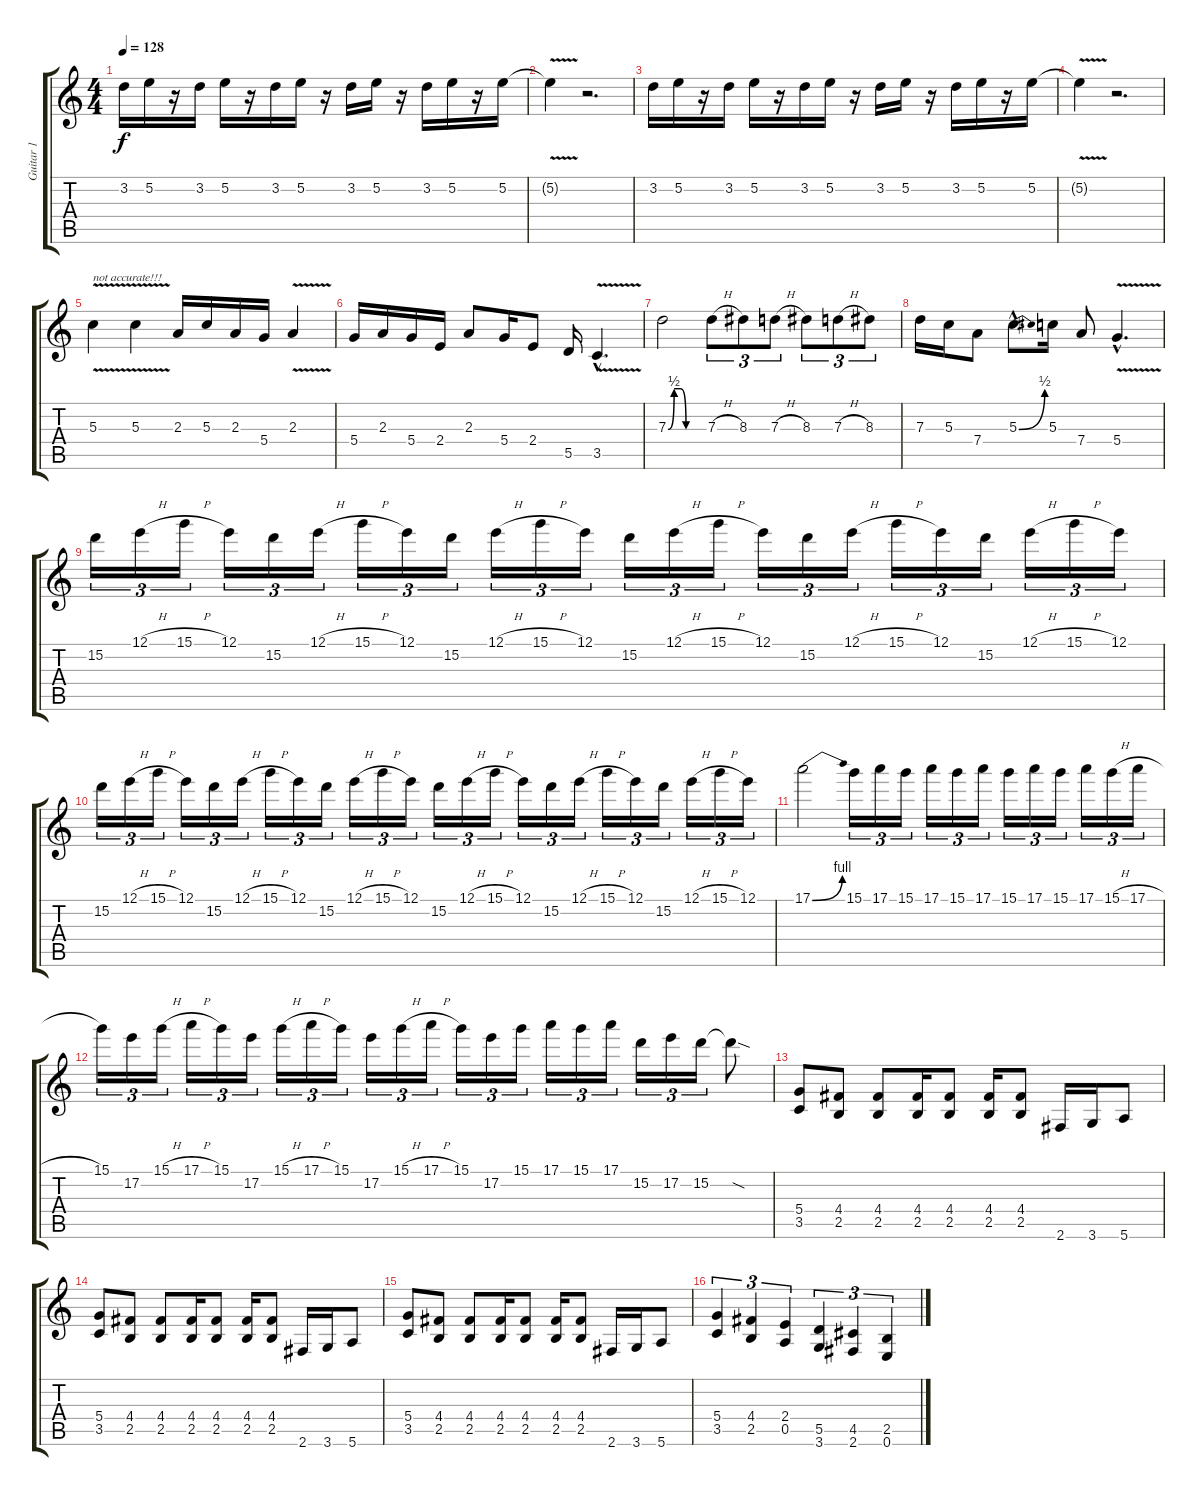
\track ("Guitar 1" "Guitar 1") {instrument distortionguitar}
\staff {score tabs}
\tuning (E4 B3 G3 D3 A2 E2) {hide}
\ts (4 4)
\tempo 128
\clef g2
\ks c
3.2.16{dy f} 5.2.16 r.16 3.2.16 5.2.16 r.16 3.2.16 5.2.16 r.16 3.2.16 5.2.16 r.16 3.2.16 5.2.16 r.16 5.2.16 |
5.2{v t}.4 r.2{d} |
3.2.16 5.2.16 r.16 3.2.16 5.2.16 r.16 3.2.16 5.2.16 r.16 3.2.16 5.2.16 r.16 3.2.16 5.2.16 r.16 5.2.16 |
5.2{v t}.4 r.2{d} |
5.3{v}.4{txt "not accurate!!!"} 5.3{v}.4 2.3.16 5.3.16 2.3.16 5.4.16 2.3{v}.4 |
5.4.16 2.3.16 5.4.16 2.4.16 2.3.8 5.4.16 2.4.8 5.5.16 3.5{v hac}.4{d} |
7.3{be (custom 0 0 10 2 20 2 30 0 60 0)}.2 7.3{h}.8{tu (3 2)} 8.3.8{tu (3 2)} 7.3{h}.8{tu (3 2)} 8.3.8{tu (3 2)} 7.3{h}.8{tu (3 2)} 8.3.8{tu (3 2)} |
7.3.16 5.3.16 7.4.8 5.3{be (bend 0 0 60 2) hac}.8{d} 5.3.16 7.4.8 5.4{v hac}.4{d} |
15.2.16{tu (3 2)} 12.1{h}.16{tu (3 2)} 15.1{h}.16{tu (3 2)} 12.1.16{tu (3 2)} 15.2.16{tu (3 2)} 12.1{h}.16{tu (3 2)} 15.1{h}.16{tu (3 2)} 12.1.16{tu (3 2)} 15.2.16{tu (3 2)} 12.1{h}.16{tu (3 2)} 15.1{h}.16{tu (3 2)} 12.1.16{tu (3 2)} 15.2.16{tu (3 2)} 12.1{h}.16{tu (3 2)} 15.1{h}.16{tu (3 2)} 12.1.16{tu (3 2)} 15.2.16{tu (3 2)} 12.1{h}.16{tu (3 2)} 15.1{h}.16{tu (3 2)} 12.1.16{tu (3 2)} 15.2.16{tu (3 2)} 12.1{h}.16{tu (3 2)} 15.1{h}.16{tu (3 2)} 12.1.16{tu (3 2)} |
15.2.16{tu (3 2)} 12.1{h}.16{tu (3 2)} 15.1{h}.16{tu (3 2)} 12.1.16{tu (3 2)} 15.2.16{tu (3 2)} 12.1{h}.16{tu (3 2)} 15.1{h}.16{tu (3 2)} 12.1.16{tu (3 2)} 15.2.16{tu (3 2)} 12.1{h}.16{tu (3 2)} 15.1{h}.16{tu (3 2)} 12.1.16{tu (3 2)} 15.2.16{tu (3 2)} 12.1{h}.16{tu (3 2)} 15.1{h}.16{tu (3 2)} 12.1.16{tu (3 2)} 15.2.16{tu (3 2)} 12.1{h}.16{tu (3 2)} 15.1{h}.16{tu (3 2)} 12.1.16{tu (3 2)} 15.2.16{tu (3 2)} 12.1{h}.16{tu (3 2)} 15.1{h}.16{tu (3 2)} 12.1.16{tu (3 2)} |
17.1{be (bend 0 0 60 4)}.2 15.1.16{tu (3 2)} 17.1.16{tu (3 2)} 15.1.16{tu (3 2)} 17.1.16{tu (3 2)} 15.1.16{tu (3 2)} 17.1.16{tu (3 2)} 15.1.16{tu (3 2)} 17.1.16{tu (3 2)} 15.1.16{tu (3 2)} 17.1.16{tu (3 2)} 15.1{h}.16{tu (3 2)} 17.1{h}.16{tu (3 2)} |
15.1.16{tu (3 2)} 17.2.16{tu (3 2)} 15.1{h}.16{tu (3 2)} 17.1{h}.16{tu (3 2)} 15.1.16{tu (3 2)} 17.2.16{tu (3 2)} 15.1{h}.16{tu (3 2)} 17.1{h}.16{tu (3 2)} 15.1.16{tu (3 2)} 17.2.16{tu (3 2)} 15.1{h}.16{tu (3 2)} 17.1{h}.16{tu (3 2)} 15.1.16{tu (3 2)} 17.2.16{tu (3 2)} 15.1.16{tu (3 2)} 17.1.16{tu (3 2)} 15.1.16{tu (3 2)} 17.1.16{tu (3 2)} 15.2.16{tu (3 2)} 17.2.16{tu (3 2)} 15.2.16{tu (3 2)} 15.2{sod t}.8 |
(5.4 3.5).8 (4.4 2.5).8 (4.4 2.5).8 (4.4 2.5).16 (4.4 2.5).8 (4.4 2.5).16 (4.4 2.5).8 2.6.16 3.6.16 5.6.8 |
(5.4 3.5).8 (4.4 2.5).8 (4.4 2.5).8 (4.4 2.5).16 (4.4 2.5).8 (4.4 2.5).16 (4.4 2.5).8 2.6.16 3.6.16 5.6.8 |
(5.4 3.5).8 (4.4 2.5).8 (4.4 2.5).8 (4.4 2.5).16 (4.4 2.5).8 (4.4 2.5).16 (4.4 2.5).8 2.6.16 3.6.16 5.6.8 |
(5.4 3.5).4{tu (3 2)} (4.4 2.5).4{tu (3 2)} (2.4 0.5).4{tu (3 2)} (5.5 3.6).4{tu (3 2)} (4.5 2.6).4{tu (3 2)} (2.5 0.6).4{tu (3 2)}
